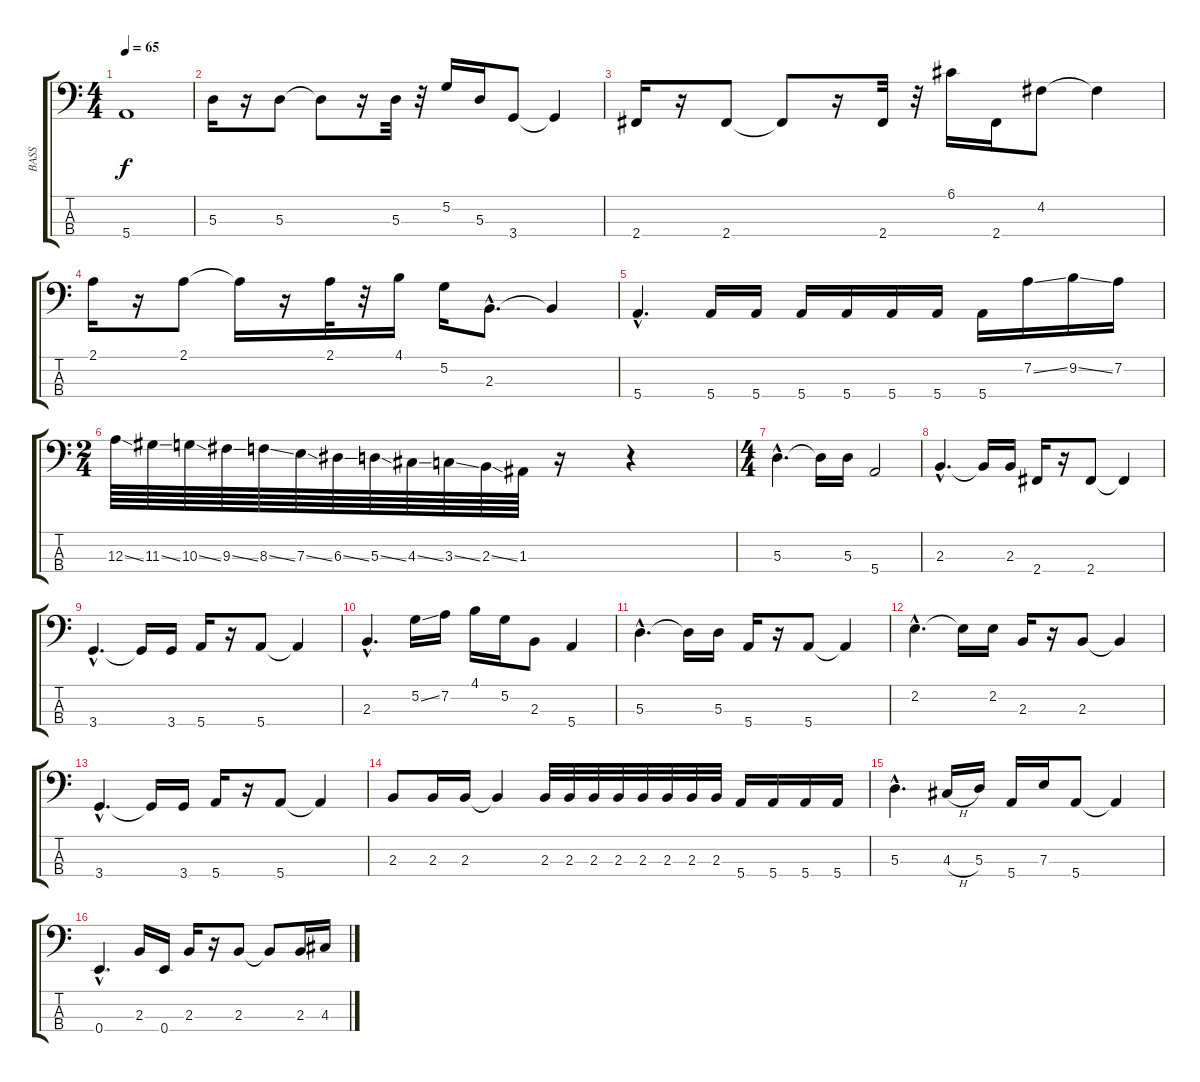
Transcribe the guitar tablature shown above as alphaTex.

\track ("BASS" "BASS") {instrument electricbassfinger}
\staff {score tabs}
\tuning (G2 D2 A1 E1) {hide}
\ts (4 4)
\tempo 65
\clef f4
\ks c
5.4.1{dy f} |
5.3.16 r.16 5.3.8 5.3{t}.8 r.16 5.3.32 r.32 5.2.16 5.3.16 3.4.8 3.4{t}.4 |
2.4.16 r.16 2.4.8 2.4{t}.8 r.16 2.4.32 r.32 6.1.16 2.4.16 4.2.8 4.2{t}.4 |
2.1.16 r.16 2.1.8 2.1{t}.16 r.16 2.1.32 r.32 4.1.16 5.2.16 2.3{hac}.8{d} 2.3{t}.4 |
5.4{hac}.4{d} 5.4.16 5.4.16 5.4.16 5.4.16 5.4.16 5.4.16 5.4.16 7.2{ss}.16 9.2{ss}.16 7.2.16 |
\ts (2 4)
12.3{ss}.64 11.3{ss}.64 10.3{ss}.64 9.3{ss}.64 8.3{ss}.64 7.3{ss}.64 6.3{ss}.64 5.3{ss}.64 4.3{ss}.64 3.3{ss}.64 2.3{ss}.64 1.3.64 r.16 r.4 |
\ts (4 4)
5.3{hac}.4{d} 5.3{t}.16 5.3.16 5.4.2 |
2.3{hac}.4{d} 2.3{t}.16 2.3.16 2.4.16 r.16 2.4.8 2.4{t}.4 |
3.4{hac}.4{d} 3.4{t}.16 3.4.16 5.4.16 r.16 5.4.8 5.4{t}.4 |
2.3{hac}.4{d} 5.2{ss}.16 7.2.16 4.1.16 5.2.16 2.3.8 5.4.4 |
5.3{hac}.4{d} 5.3{t}.16 5.3.16 5.4.16 r.16 5.4.8 5.4{t}.4 |
2.2{hac}.4{d} 2.2{t}.16 2.2.16 2.3.16 r.16 2.3.8 2.3{t}.4 |
3.4{hac}.4{d} 3.4{t}.16 3.4.16 5.4.16 r.16 5.4.8 5.4{t}.4 |
2.3.8 2.3.16 2.3.16 2.3{t}.4 2.3.32 2.3.32 2.3.32 2.3.32 2.3.32 2.3.32 2.3.32 2.3.32 5.4.16 5.4.16 5.4.16 5.4.16 |
5.3{hac}.4{d} 4.3{h}.16 5.3.16 5.4.16 7.3.16 5.4.8 5.4{t}.4 |
0.4{hac}.4{d} 2.3.16 0.4.16 2.3.16 r.16 2.3.8 2.3{t}.8 2.3.16 4.3.16
